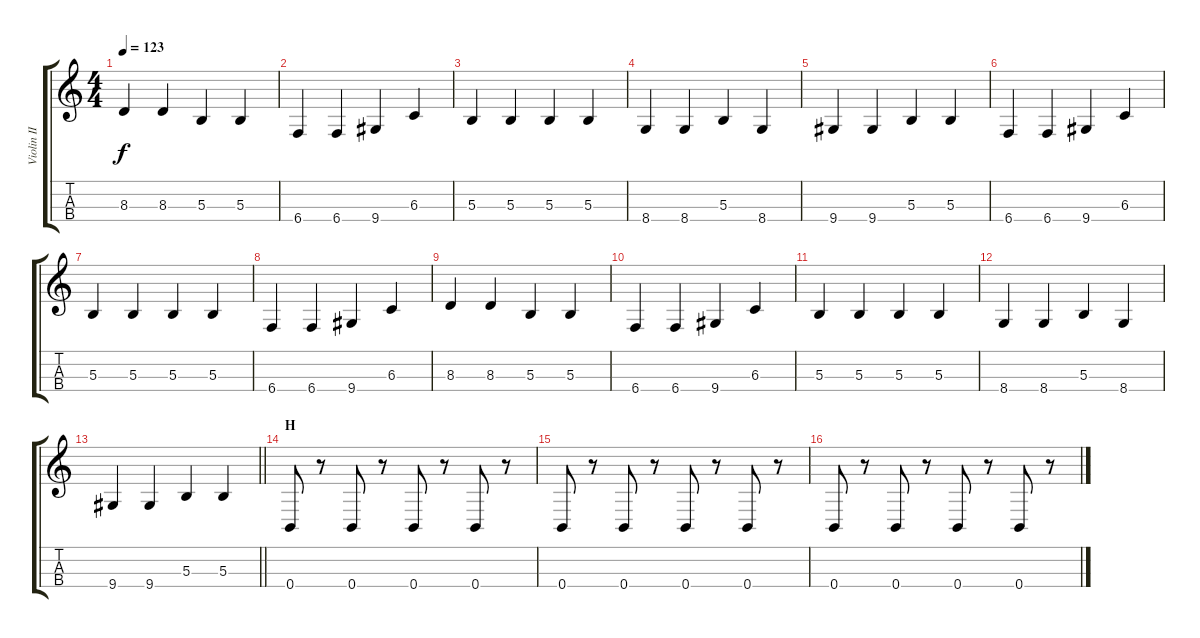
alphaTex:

\track ("Violin II" "Violin II") {instrument violin}
\staff {score tabs}
\tuning (E4 B3 Gb3 B2) {hide}
\ts (4 4)
\tempo 123
\clef g2
\ks c
8.3.4{dy f} 8.3.4 5.3.4 5.3.4 |
6.4.4 6.4.4 9.4.4 6.3.4 |
5.3.4 5.3.4 5.3.4 5.3.4 |
8.4.4 8.4.4 5.3.4 8.4.4 |
9.4.4 9.4.4 5.3.4 5.3.4 |
6.4.4 6.4.4 9.4.4 6.3.4 |
5.3.4 5.3.4 5.3.4 5.3.4 |
6.4.4 6.4.4 9.4.4 6.3.4 |
8.3.4 8.3.4 5.3.4 5.3.4 |
6.4.4 6.4.4 9.4.4 6.3.4 |
5.3.4 5.3.4 5.3.4 5.3.4 |
8.4.4 8.4.4 5.3.4 8.4.4 |
\barLineRight lightlight
9.4.4 9.4.4 5.3.4 5.3.4 |
\section ("" "H")
0.4.8 r.8 0.4.8 r.8 0.4.8 r.8 0.4.8 r.8 |
0.4.8 r.8 0.4.8 r.8 0.4.8 r.8 0.4.8 r.8 |
0.4.8 r.8 0.4.8 r.8 0.4.8 r.8 0.4.8 r.8
